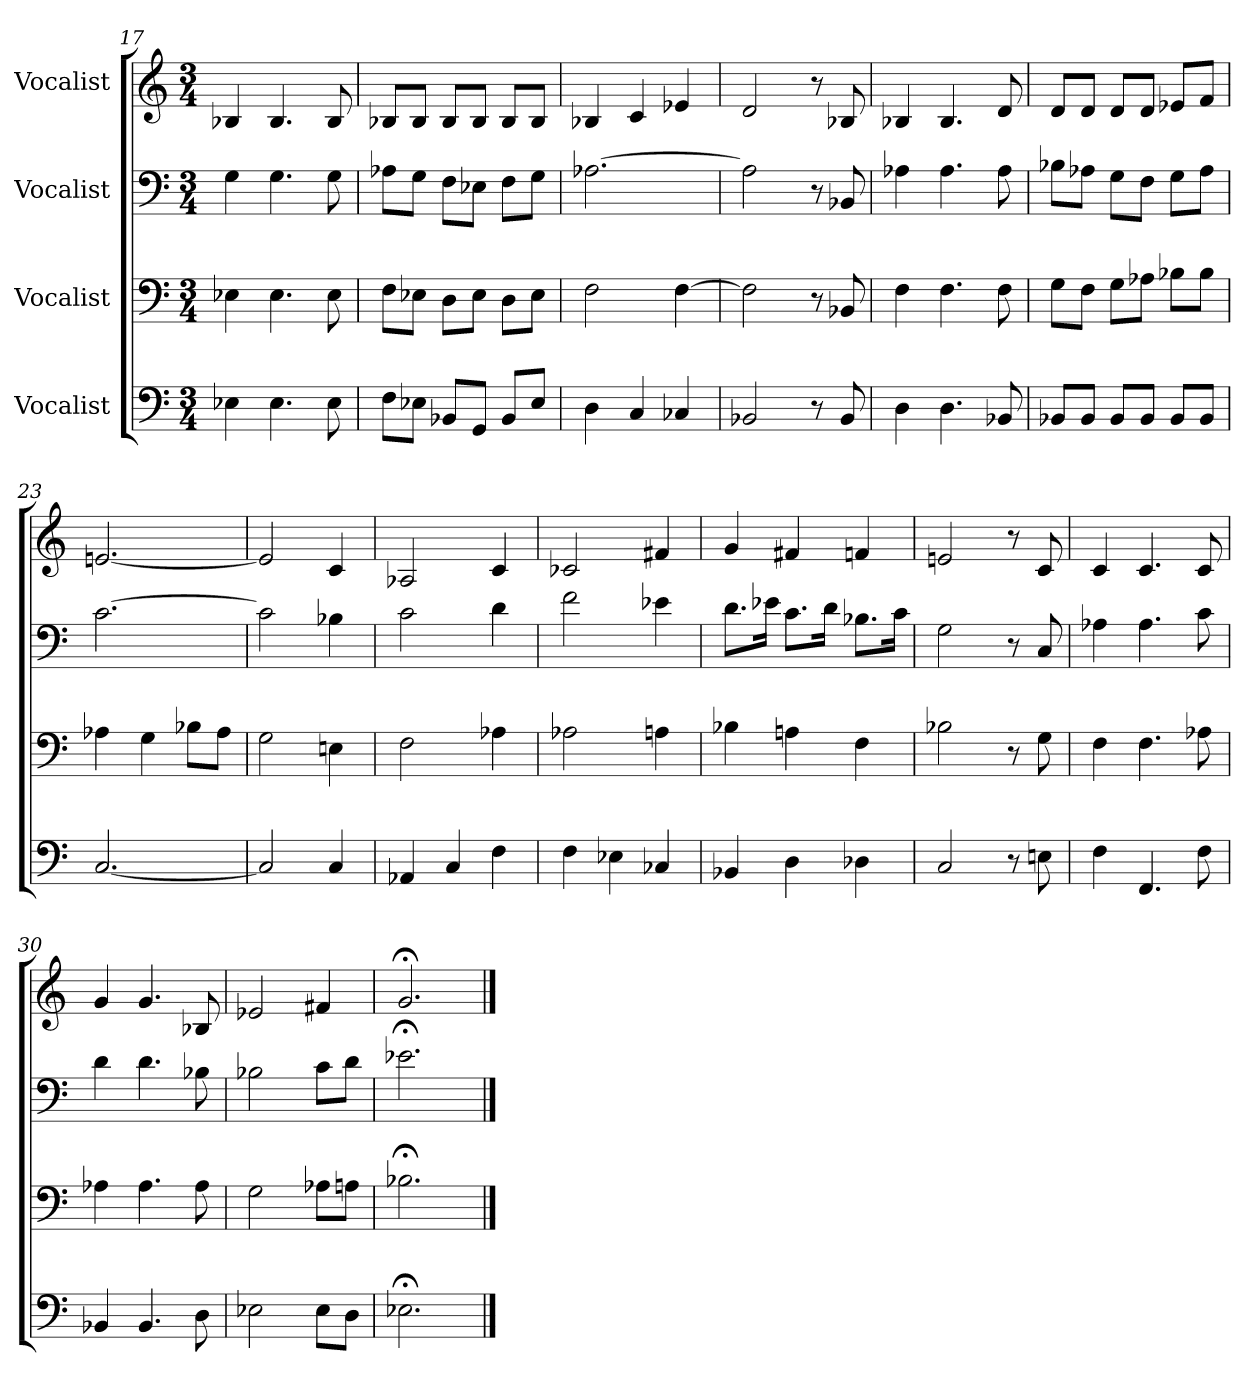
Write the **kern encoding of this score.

**kern	**kern	**kern	**kern
*part4	*part3	*part2	*part1
*staff4	*staff3	*staff2	*staff1
*I"Vocalist	*I"Vocalist	*I"Vocalist	*I"Vocalist
*M3/4	*M3/4	*M3/4	*M3/4
=17	=17	=17	=17
4E-X	4E-X	4G	4B-X
4.E-	4.E-	4.G	4.B-
8E-	8E-	8G	8B-
=18	=18	=18	=18
8FL	8FL	8A-XL	8B-XL
8E-XJ	8E-XJ	8GJ	8B-J
8BB-XL	8DL	8FL	8B-L
8GGJ	8E-J	8E-XJ	8B-J
8BB-L	8DL	8FL	8B-L
8E-J	8E-J	8GJ	8B-J
=19	=19	=19	=19
4D	2F	[2.A-X	4B-X
4C	.	.	4c
4C-X	[4F	.	4e-X
=20	=20	=20	=20
2BB-X	2F]	2A-]	2d
8r	8r	8r	8r
8BB-	8BB-X	8BB-X	8B-X
=21	=21	=21	=21
4D	4F	4A-X	4B-X
4.D	4.F	4.A-	4.B-
8BB-X	8F	8A-	8d
=22	=22	=22	=22
8BB-XL	8GL	8B-XL	8dL
8BB-J	8FJ	8A-XJ	8dJ
8BB-L	8GL	8GL	8dL
8BB-J	8A-XJ	8FJ	8dJ
8BB-L	8B-XL	8GL	8e-XL
8BB-J	8B-J	8A-J	8fJ
=23	=23	=23	=23
[2.C	4A-X	[2.c	[2.en
.	4G	.	.
.	8B-XL	.	.
.	8A-J	.	.
=24	=24	=24	=24
2C]	2G	2c]	2e]
4C	4En	4B-X	4c
=25	=25	=25	=25
4AA-X	2F	2c	2A-X
4C	.	.	.
4F	4A-X	4d	4c
=26	=26	=26	=26
4F	2A-X	2f	2c-X
4E-X	.	.	.
4C-X	4An	4e-X	4f#X
=27	=27	=27	=27
4BB-X	4B-X	8.dL	4g
.	.	16e-XJk	.
4D	4An	8.cL	4f#X
.	.	16dJk	.
4D-X	4F	8.B-XL	4fn
.	.	16cJk	.
=28	=28	=28	=28
2C	2B-X	2G	2en
8r	8r	8r	8r
8En	8G	8C	8c
=29	=29	=29	=29
4F	4F	4A-X	4c
4.FF	4.F	4.A-	4.c
8F	8A-X	8c	8c
=30	=30	=30	=30
4BB-X	4A-X	4d	4g
4.BB-	4.A-	4.d	4.g
8D	8A-	8B-X	8B-X
=31	=31	=31	=31
2E-X	2G	2B-X	2e-X
8E-L	8A-XL	8cL	4f#X
8DJ	8AnJ	8dJ	.
=32	=32	=32	=32
2.E-X;<	2.B-X;<	2.e-X;<	2.g;<
==	==	==	==
*-	*-	*-	*-
